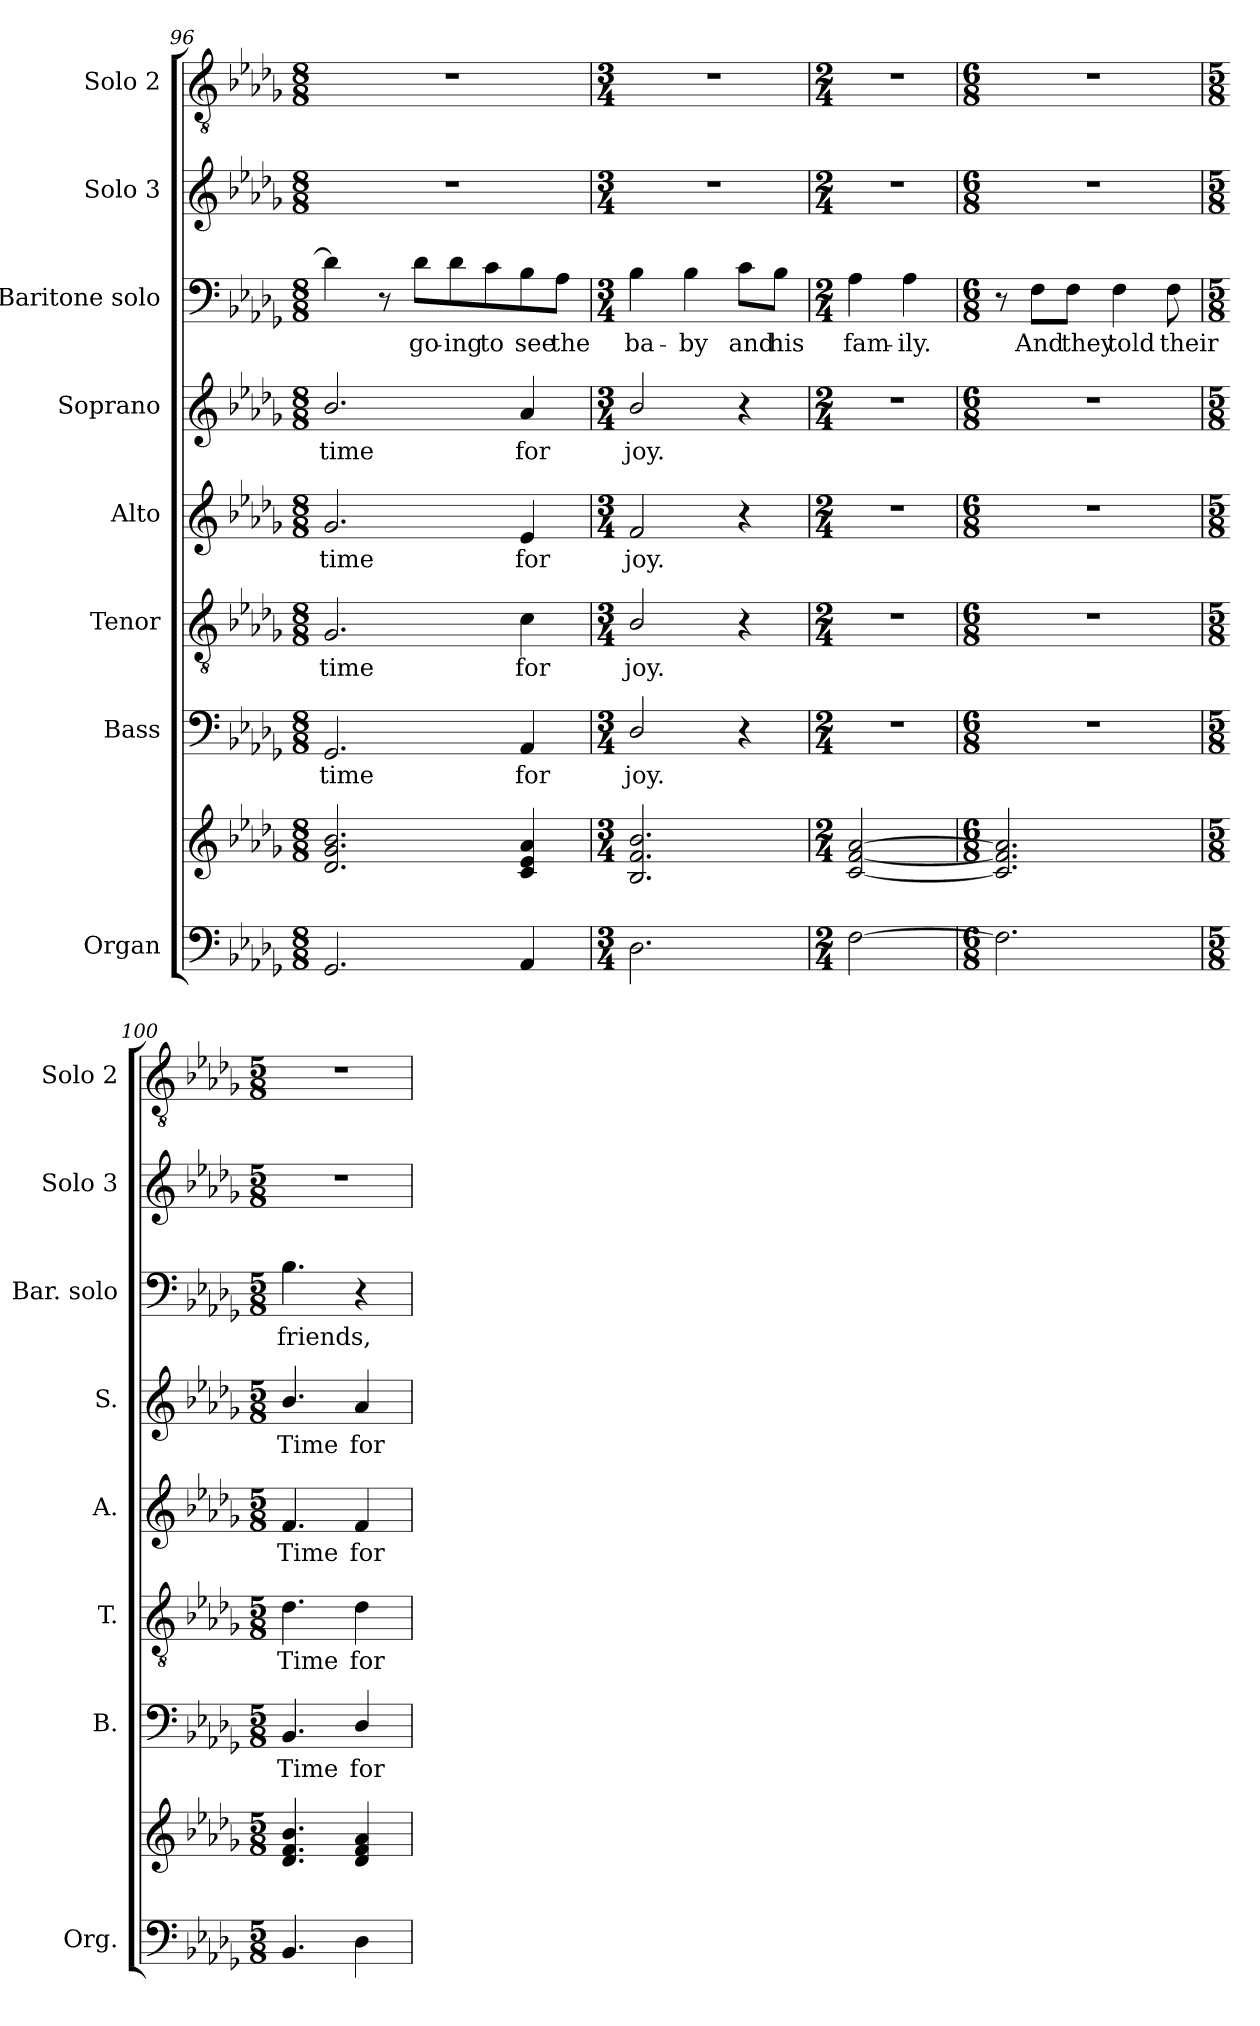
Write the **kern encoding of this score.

**kern	**kern	**kern	**text	**kern	**text	**kern	**text	**kern	**text	**kern	**text	**kern	**kern
*part8	*part8	*part7	*part7	*part6	*part6	*part5	*part5	*part4	*part4	*part3	*part3	*part2	*part1
*staff9	*staff8	*staff7	*staff7	*staff6	*staff6	*staff5	*staff5	*staff4	*staff4	*staff3	*staff3	*staff2	*staff1
*I"Organ	*	*I"Bass	*	*I"Tenor	*	*I"Alto	*	*I"Soprano	*	*I"Baritone solo	*	*I"Solo 3	*I"Solo 2
*I'Org.	*	*I'B.	*	*I'T.	*	*I'A.	*	*I'S.	*	*I'Bar. solo	*	*I'Solo 3	*I'Solo 2
*clefF4	*clefG2	*clefF4	*	*clefGv2	*	*clefG2	*	*clefG2	*	*clefF4	*	*clefG2	*clefGv2
*	*	*	*	*ITrd7c12	*	*	*	*	*	*	*	*	*
*k[b-e-a-d-g-]	*k[b-e-a-d-g-]	*k[b-e-a-d-g-]	*	*k[b-e-a-d-g-]	*	*k[b-e-a-d-g-]	*	*k[b-e-a-d-g-]	*	*k[b-e-a-d-g-]	*	*k[b-e-a-d-g-]	*k[b-e-a-d-g-]
*D-:	*D-:	*D-:	*	*D-:	*	*D-:	*	*D-:	*	*D-:	*	*D-:	*D-:
*M8/8	*M8/8	*M8/8	*	*M8/8	*	*M8/8	*	*M8/8	*	*M8/8	*	*M8/8	*M8/8
=96	=96	=96	=96	=96	=96	=96	=96	=96	=96	=96	=96	=96	=96
!	!	!	!LO:LY:b:color=#000000	!	!	!	!	!	!	!	!	!	!
!	!	!	!	!	!LO:LY:b:color=#000000	!	!	!	!	!	!	!	!
!	!	!	!	!	!	!	!LO:LY:b:color=#000000	!	!	!	!	!	!
!	!	!	!	!	!	!	!	!	!LO:LY:b:color=#000000	!	!	!	!
2.GG-i/	2.d-i/ 2.g-i 2.b-i	2.GG-i/	time	2.GG-i/	time	2.g-i/	time	2.b-i/	time	4d-i\]	.	1r	1r
.	.	.	.	.	.	.	.	.	.	8r	.	.	.
!	!	!	!	!	!	!	!	!	!	!	!LO:LY:b:color=#000000	!	!
.	.	.	.	.	.	.	.	.	.	8d-i\L	go-	.	.
!	!	!	!	!	!	!	!	!	!	!	!LO:LY:b:color=#000000	!	!
.	.	.	.	.	.	.	.	.	.	8d-i\	-ing	.	.
!	!	!	!	!	!	!	!	!	!	!	!LO:LY:b:color=#000000	!	!
.	.	.	.	.	.	.	.	.	.	8ci\	to	.	.
!	!	!	!LO:LY:b:color=#000000	!	!	!	!	!	!	!	!	!	!
!	!	!	!	!	!LO:LY:b:color=#000000	!	!	!	!	!	!	!	!
!	!	!	!	!	!	!	!LO:LY:b:color=#000000	!	!	!	!	!	!
!	!	!	!	!	!	!	!	!	!LO:LY:b:color=#000000	!	!	!	!
!	!	!	!	!	!	!	!	!	!	!	!LO:LY:b:color=#000000	!	!
4AA-i/	4ci/ 4e-i 4a-i	4AA-i/	for	4Ci\	for	4e-i/	for	4a-i/	for	8B-i\	see	.	.
!	!	!	!	!	!	!	!	!	!	!	!LO:LY:b:color=#000000	!	!
.	.	.	.	.	.	.	.	.	.	8A-i\J	the	.	.
=97	=97	=97	=97	=97	=97	=97	=97	=97	=97	=97	=97	=97	=97
*M3/4	*M3/4	*M3/4	*	*M3/4	*	*M3/4	*	*M3/4	*	*M3/4	*	*M3/4	*M3/4
!	!	!	!LO:LY:b:color=#000000	!	!	!	!	!	!	!	!	!	!
!	!	!	!	!	!LO:LY:b:color=#000000	!	!	!	!	!	!	!	!
!	!	!	!	!	!	!	!LO:LY:b:color=#000000	!	!	!	!	!	!
!	!	!	!	!	!	!	!	!	!LO:LY:b:color=#000000	!	!	!	!
!	!	!	!	!	!	!	!	!	!	!	!LO:LY:b:color=#000000	!LO:N:vis=1	!LO:N:vis=1
2.D-i\	2.B-i/ 2.fi 2.b-i	2D-i/	joy.	2BB-i/	joy.	2fi/	joy.	2b-i/	joy.	4B-i\	ba-	2.r	2.r
!	!	!	!	!	!	!	!	!	!	!	!LO:LY:b:color=#000000	!	!
.	.	.	.	.	.	.	.	.	.	4B-i\	-by	.	.
!	!	!	!	!	!	!	!	!	!	!	!LO:LY:b:color=#000000	!	!
.	.	4r	.	4r	.	4r	.	4r	.	8ci\L	and	.	.
!	!	!	!	!	!	!	!	!	!	!	!LO:LY:b:color=#000000	!	!
.	.	.	.	.	.	.	.	.	.	8B-i\J	his	.	.
!!LO:PB:g=z
=98	=98	=98	=98	=98	=98	=98	=98	=98	=98	=98	=98	=98	=98
*M2/4	*M2/4	*M2/4	*	*M2/4	*	*M2/4	*	*M2/4	*	*M2/4	*	*M2/4	*M2/4
!	!	!LO:N:vis=1	!	!LO:N:vis=1	!	!LO:N:vis=1	!	!LO:N:vis=1	!	!	!	!	!
!	!	!	!	!	!	!	!	!	!	!	!LO:LY:b:color=#000000	!LO:N:vis=1	!LO:N:vis=1
[2Fi\	[2ci/ [2fi [2a-i	2r	.	2r	.	2r	.	2r	.	4A-i\	fam-	2r	2r
!	!	!	!	!	!	!	!	!	!	!	!LO:LY:b:color=#000000	!	!
.	.	.	.	.	.	.	.	.	.	4A-i\	-ily.	.	.
=99	=99	=99	=99	=99	=99	=99	=99	=99	=99	=99	=99	=99	=99
*M6/8	*M6/8	*M6/8	*	*M6/8	*	*M6/8	*	*M6/8	*	*M6/8	*	*M6/8	*M6/8
!	!	!LO:N:vis=1	!	!LO:N:vis=1	!	!LO:N:vis=1	!	!LO:N:vis=1	!	!	!	!LO:N:vis=1	!LO:N:vis=1
2.Fi\]	2.ci/] 2.fi] 2.a-i]	2.r	.	2.r	.	2.r	.	2.r	.	8r	.	2.r	2.r
!	!	!	!	!	!	!	!	!	!	!	!LO:LY:b:color=#000000	!	!
.	.	.	.	.	.	.	.	.	.	8Fi\L	And	.	.
!	!	!	!	!	!	!	!	!	!	!	!LO:LY:b:color=#000000	!	!
.	.	.	.	.	.	.	.	.	.	8Fi\J	they	.	.
!	!	!	!	!	!	!	!	!	!	!	!LO:LY:b:color=#000000	!	!
.	.	.	.	.	.	.	.	.	.	4Fi\	told	.	.
!	!	!	!	!	!	!	!	!	!	!	!LO:LY:b:color=#000000	!	!
.	.	.	.	.	.	.	.	.	.	8Fi\	their	.	.
=100	=100	=100	=100	=100	=100	=100	=100	=100	=100	=100	=100	=100	=100
*M5/8	*M5/8	*M5/8	*	*M5/8	*	*M5/8	*	*M5/8	*	*M5/8	*	*M5/8	*M5/8
!	!	!	!LO:LY:b:color=#000000	!	!	!	!	!	!	!	!	!	!
!	!	!	!	!	!LO:LY:b:color=#000000	!	!	!	!	!	!	!	!
!	!	!	!	!	!	!	!LO:LY:b:color=#000000	!	!	!	!	!	!
!	!	!	!	!	!	!	!	!	!LO:LY:b:color=#000000	!	!	!	!
!	!	!	!	!	!	!	!	!	!	!	!LO:LY:b:color=#000000	!LO:N:vis=1	!LO:N:vis=1
4.BB-i/	4.d-i/ 4.fi 4.b-i	4.BB-i/	Time	4.D-i\	Time	4.fi/	Time	4.b-i/	Time	4.B-i\	friends,	8%5r	8%5r
!	!	!	!LO:LY:b:color=#000000	!	!	!	!	!	!	!	!	!	!
!	!	!	!	!	!LO:LY:b:color=#000000	!	!	!	!	!	!	!	!
!	!	!	!	!	!	!	!LO:LY:b:color=#000000	!	!	!	!	!	!
!	!	!	!	!	!	!	!	!	!LO:LY:b:color=#000000	!	!	!	!
4D-i\	4d-i/ 4fi 4a-i	4D-i/	for	4D-i\	for	4fi/	for	4a-i/	for	4r	.	.	.
=	=	=	=	=	=	=	=	=	=	=	=	=	=
*-	*-	*-	*-	*-	*-	*-	*-	*-	*-	*-	*-	*-	*-
